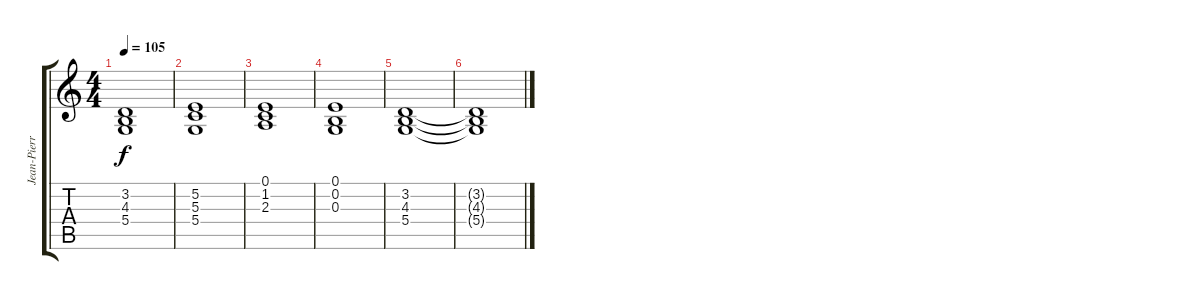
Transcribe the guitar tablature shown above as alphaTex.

\track ("Jean-Pierre Pilot (Synthé)" "Jean-Pierr") {instrument fx5brightness}
\staff {score tabs}
\tuning (E4 B3 G3 D3 A2 E2) {hide}
\ts (4 4)
\tempo 105
\clef g2
\ks c
(3.2 4.3 5.4).1{dy f} |
(5.2 5.3 5.4).1 |
(0.1 1.2 2.3).1 |
(0.1 0.2 0.3).1 |
(3.2 4.3 5.4).1 |
(3.2{t} 4.3{t} 5.4{t}).1
